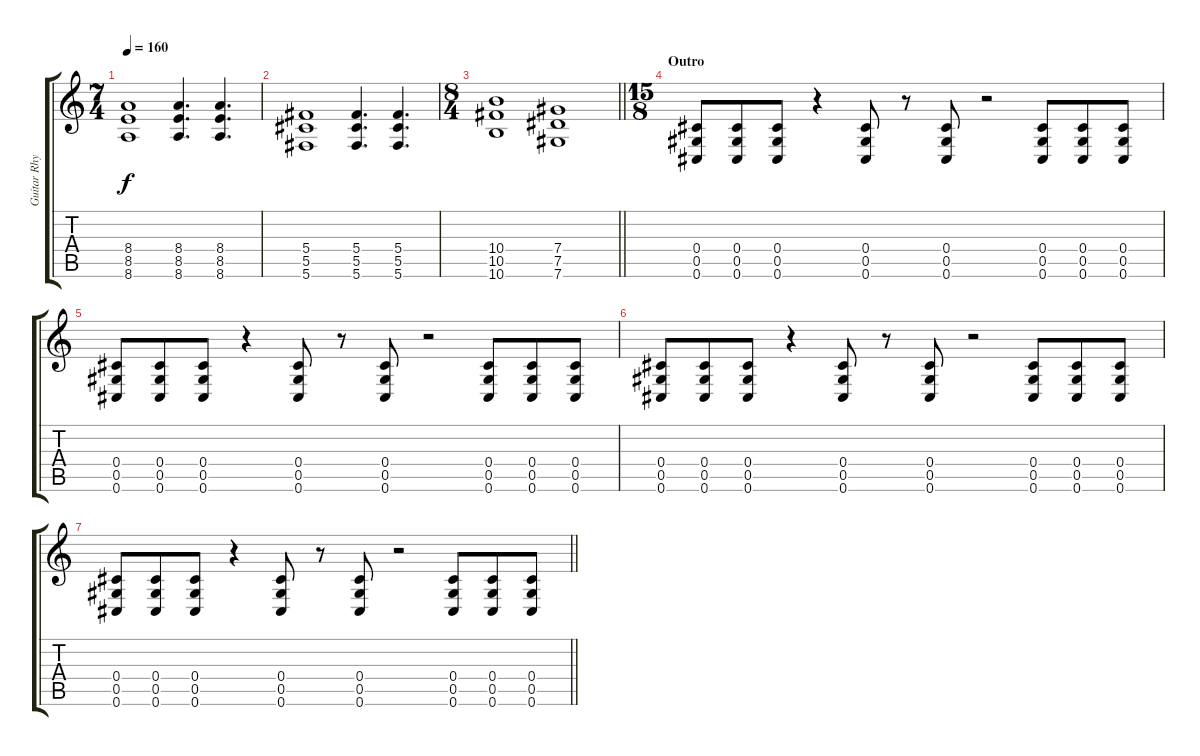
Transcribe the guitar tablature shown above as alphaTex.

\track ("Guitar Rhytm" "Guitar Rhy") {instrument distortionguitar}
\staff {score tabs}
\tuning (Eb4 Bb3 Gb3 Db3 Ab2 Db2) {hide}
\ts (7 4)
\tempo 160
\clef g2
\ks c
(8.4 8.5 8.6).1{dy f} (8.4 8.5 8.6).4{d} (8.4 8.5 8.6).4{d} |
(5.4 5.5 5.6).1 (5.4 5.5 5.6).4{d} (5.4 5.5 5.6).4{d} |
\ts (8 4)
\barLineRight lightlight
(10.4 10.5 10.6).1 (7.4 7.5 7.6).1 |
\ts (15 8)
\section ("" "Outro")
(0.4 0.5 0.6).8 (0.4 0.5 0.6).8 (0.4 0.5 0.6).8 r.4 (0.4 0.5 0.6).8 r.8 (0.4 0.5 0.6).8 r.2 (0.4 0.5 0.6).8 (0.4 0.5 0.6).8 (0.4 0.5 0.6).8 |
(0.4 0.5 0.6).8 (0.4 0.5 0.6).8 (0.4 0.5 0.6).8 r.4 (0.4 0.5 0.6).8 r.8 (0.4 0.5 0.6).8 r.2 (0.4 0.5 0.6).8 (0.4 0.5 0.6).8 (0.4 0.5 0.6).8 |
(0.4 0.5 0.6).8 (0.4 0.5 0.6).8 (0.4 0.5 0.6).8 r.4 (0.4 0.5 0.6).8 r.8 (0.4 0.5 0.6).8 r.2 (0.4 0.5 0.6).8 (0.4 0.5 0.6).8 (0.4 0.5 0.6).8 |
\barLineRight lightlight
(0.4 0.5 0.6).8 (0.4 0.5 0.6).8 (0.4 0.5 0.6).8 r.4 (0.4 0.5 0.6).8 r.8 (0.4 0.5 0.6).8 r.2 (0.4 0.5 0.6).8 (0.4 0.5 0.6).8 (0.4 0.5 0.6).8
